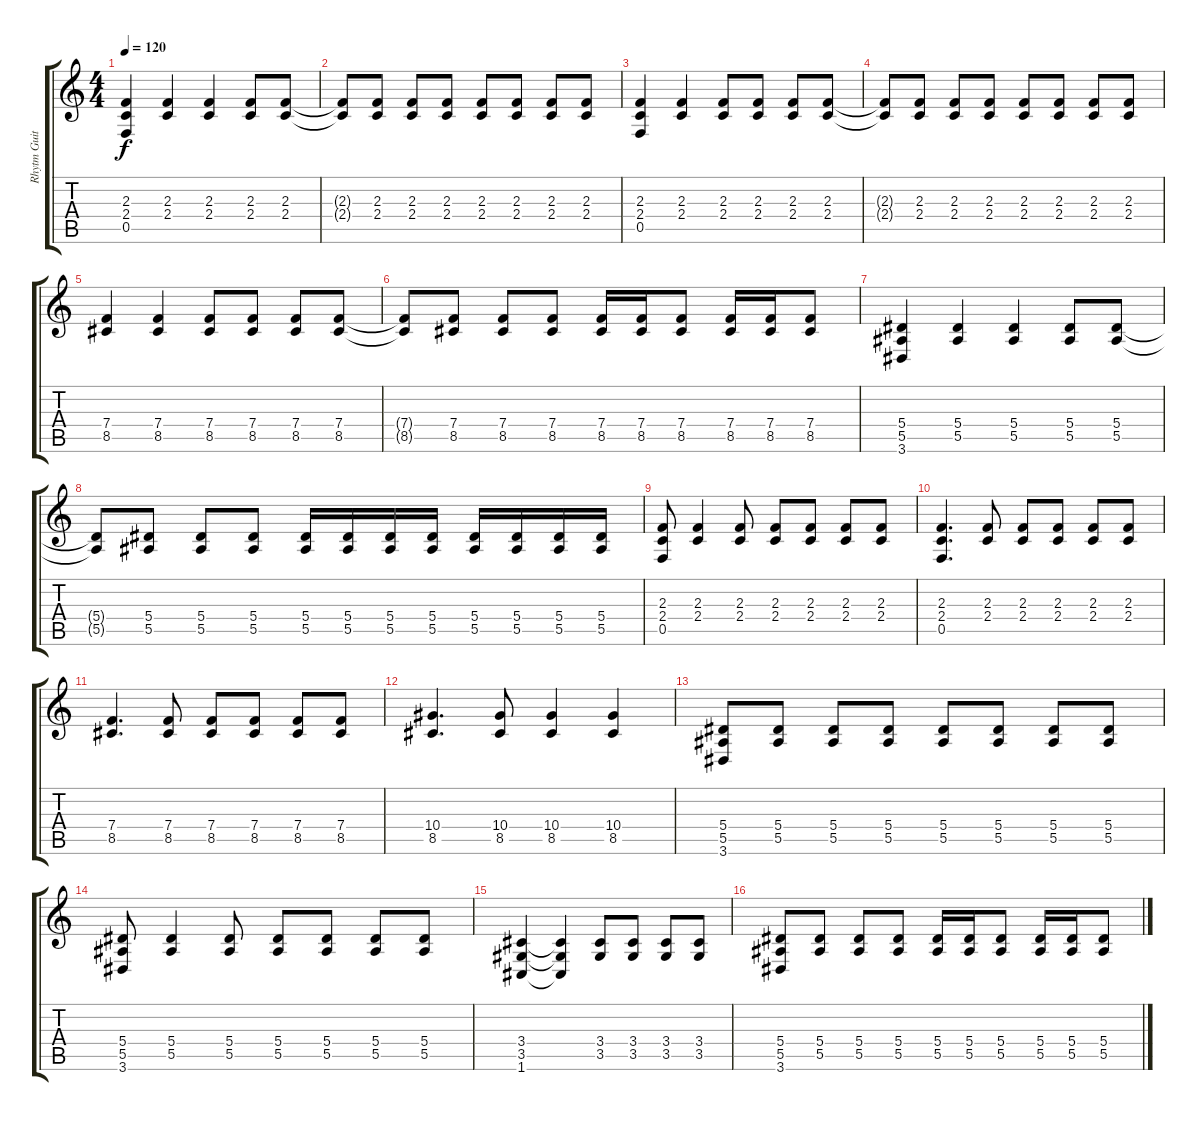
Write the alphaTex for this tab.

\track ("Rhytm Guitar" "Rhytm Guit") {instrument distortionguitar}
\staff {score tabs}
\tuning (C4 G3 Eb3 Bb2 F2 C2) {hide}
\ts (4 4)
\tempo 120
\clef g2
\ks c
(2.3 2.4 0.5).4{dy f} (2.3 2.4).4 (2.3 2.4).4 (2.3 2.4).8 (2.3 2.4).8 |
(2.3{t} 2.4{t}).8 (2.3 2.4).8 (2.3 2.4).8 (2.3 2.4).8 (2.3 2.4).8 (2.3 2.4).8 (2.3 2.4).8 (2.3 2.4).8 |
(2.3 2.4 0.5).4 (2.3 2.4).4 (2.3 2.4).8 (2.3 2.4).8 (2.3 2.4).8 (2.3 2.4).8 |
(2.3{t} 2.4{t}).8 (2.3 2.4).8 (2.3 2.4).8 (2.3 2.4).8 (2.3 2.4).8 (2.3 2.4).8 (2.3 2.4).8 (2.3 2.4).8 |
(7.4 8.5).4 (7.4 8.5).4 (7.4 8.5).8 (7.4 8.5).8 (7.4 8.5).8 (7.4 8.5).8 |
(7.4{t} 8.5{t}).8 (7.4 8.5).8 (7.4 8.5).8 (7.4 8.5).8 (7.4 8.5).16 (7.4 8.5).16 (7.4 8.5).8 (7.4 8.5).16 (7.4 8.5).16 (7.4 8.5).8 |
(5.4 5.5 3.6).4 (5.4 5.5).4 (5.4 5.5).4 (5.4 5.5).8 (5.4 5.5).8 |
(5.4{t} 5.5{t}).8 (5.4 5.5).8 (5.4 5.5).8 (5.4 5.5).8 (5.4 5.5).16 (5.4 5.5).16 (5.4 5.5).16 (5.4 5.5).16 (5.4 5.5).16 (5.4 5.5).16 (5.4 5.5).16 (5.4 5.5).16 |
(2.3 2.4 0.5).8 (2.3 2.4).4 (2.3 2.4).8 (2.3 2.4).8 (2.3 2.4).8 (2.3 2.4).8 (2.3 2.4).8 |
(2.3 2.4 0.5).4{d} (2.3 2.4).8 (2.3 2.4).8 (2.3 2.4).8 (2.3 2.4).8 (2.3 2.4).8 |
(7.4 8.5).4{d} (7.4 8.5).8 (7.4 8.5).8 (7.4 8.5).8 (7.4 8.5).8 (7.4 8.5).8 |
(10.4 8.5).4{d} (10.4 8.5).8 (10.4 8.5).4 (10.4 8.5).4 |
(5.4 5.5 3.6).8 (5.4 5.5).8 (5.4 5.5).8 (5.4 5.5).8 (5.4 5.5).8 (5.4 5.5).8 (5.4 5.5).8 (5.4 5.5).8 |
(5.4 5.5 3.6).8 (5.4 5.5).4 (5.4 5.5).8 (5.4 5.5).8 (5.4 5.5).8 (5.4 5.5).8 (5.4 5.5).8 |
(3.4 3.5 1.6).4 (3.4{t} 3.5{t} 1.6{t}).4 (3.4 3.5).8 (3.4 3.5).8 (3.4 3.5).8 (3.4 3.5).8 |
(5.4 5.5 3.6).8 (5.4 5.5).8 (5.4 5.5).8 (5.4 5.5).8 (5.4 5.5).16 (5.4 5.5).16 (5.4 5.5).8 (5.4 5.5).16 (5.4 5.5).16 (5.4 5.5).8
